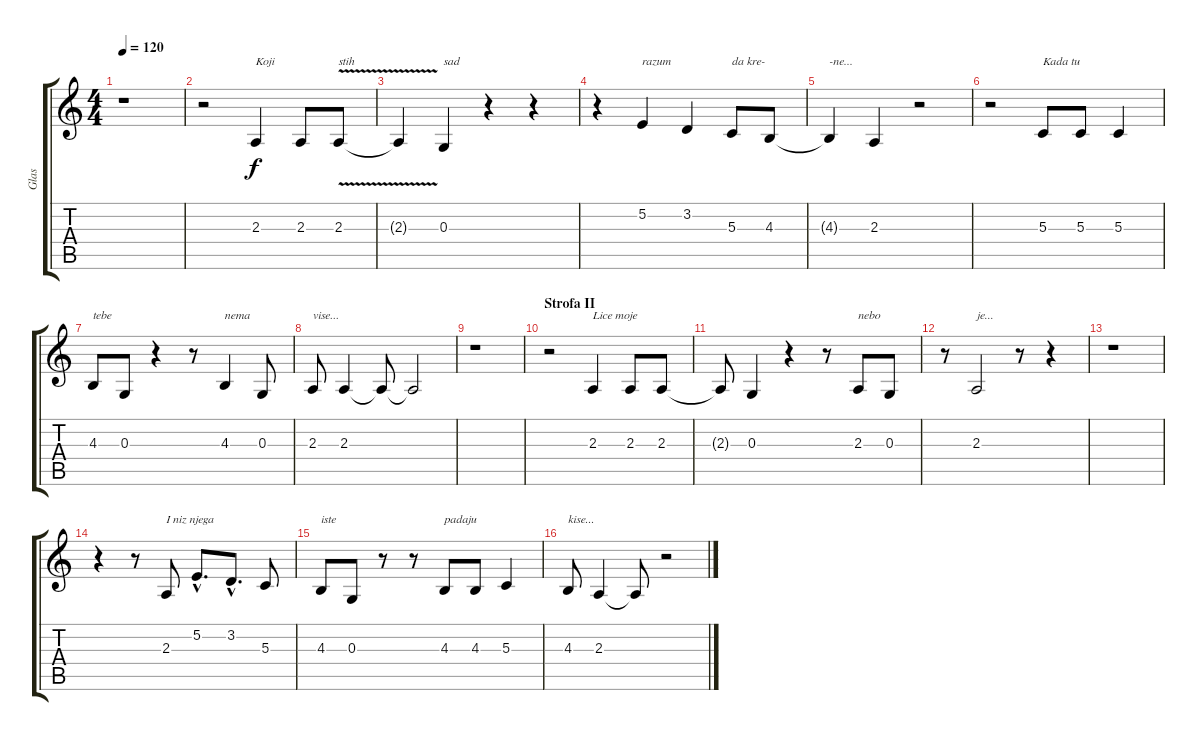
\track ("Glas" "Glas") {instrument violin}
\staff {score tabs}
\tuning (E4 B3 G3 D3 A2 E2) {hide}
\ts (4 4)
\tempo 120
\clef g2
\ks c
r.1{dy f} |
r.2 2.3.4{txt "Koji"} 2.3.8 2.3{v}.8{txt "stih"} |
2.3{t}.4 0.3.4{txt "sad"} r.4 r.4 |
r.4 5.2.4{txt "razum"} 3.2.4 5.3.8{txt "da kre-"} 4.3.8 |
4.3{t}.4{txt "-ne..."} 2.3.4 r.2 |
r.2 5.3.8{txt "Kada tu"} 5.3.8 5.3.4 |
4.3.8{txt "tebe"} 0.3.8 r.4 r.8 4.3.4{txt "nema"} 0.3.8 |
2.3.8{txt "vise..."} 2.3.4 2.3{t}.8 2.3{t}.2 |
r.1 |
\section ("" "Strofa II")
r.2 2.3.4{txt "Lice moje"} 2.3.8 2.3.8 |
2.3{t}.8 0.3.4 r.4 r.8 2.3.8{txt "nebo"} 0.3.8 |
r.8 2.3.2{txt "je..."} r.8 r.4 |
r.1 |
r.4 r.8 2.3.8{txt "I niz njega"} 5.2{hac}.8{d} 3.2{hac}.8{d} 5.3.8 |
4.3.8{txt "iste"} 0.3.8 r.8 r.8 4.3.8{txt "padaju"} 4.3.8 5.3.4 |
4.3.8{txt "kise..."} 2.3.4 2.3{t}.8 r.2
